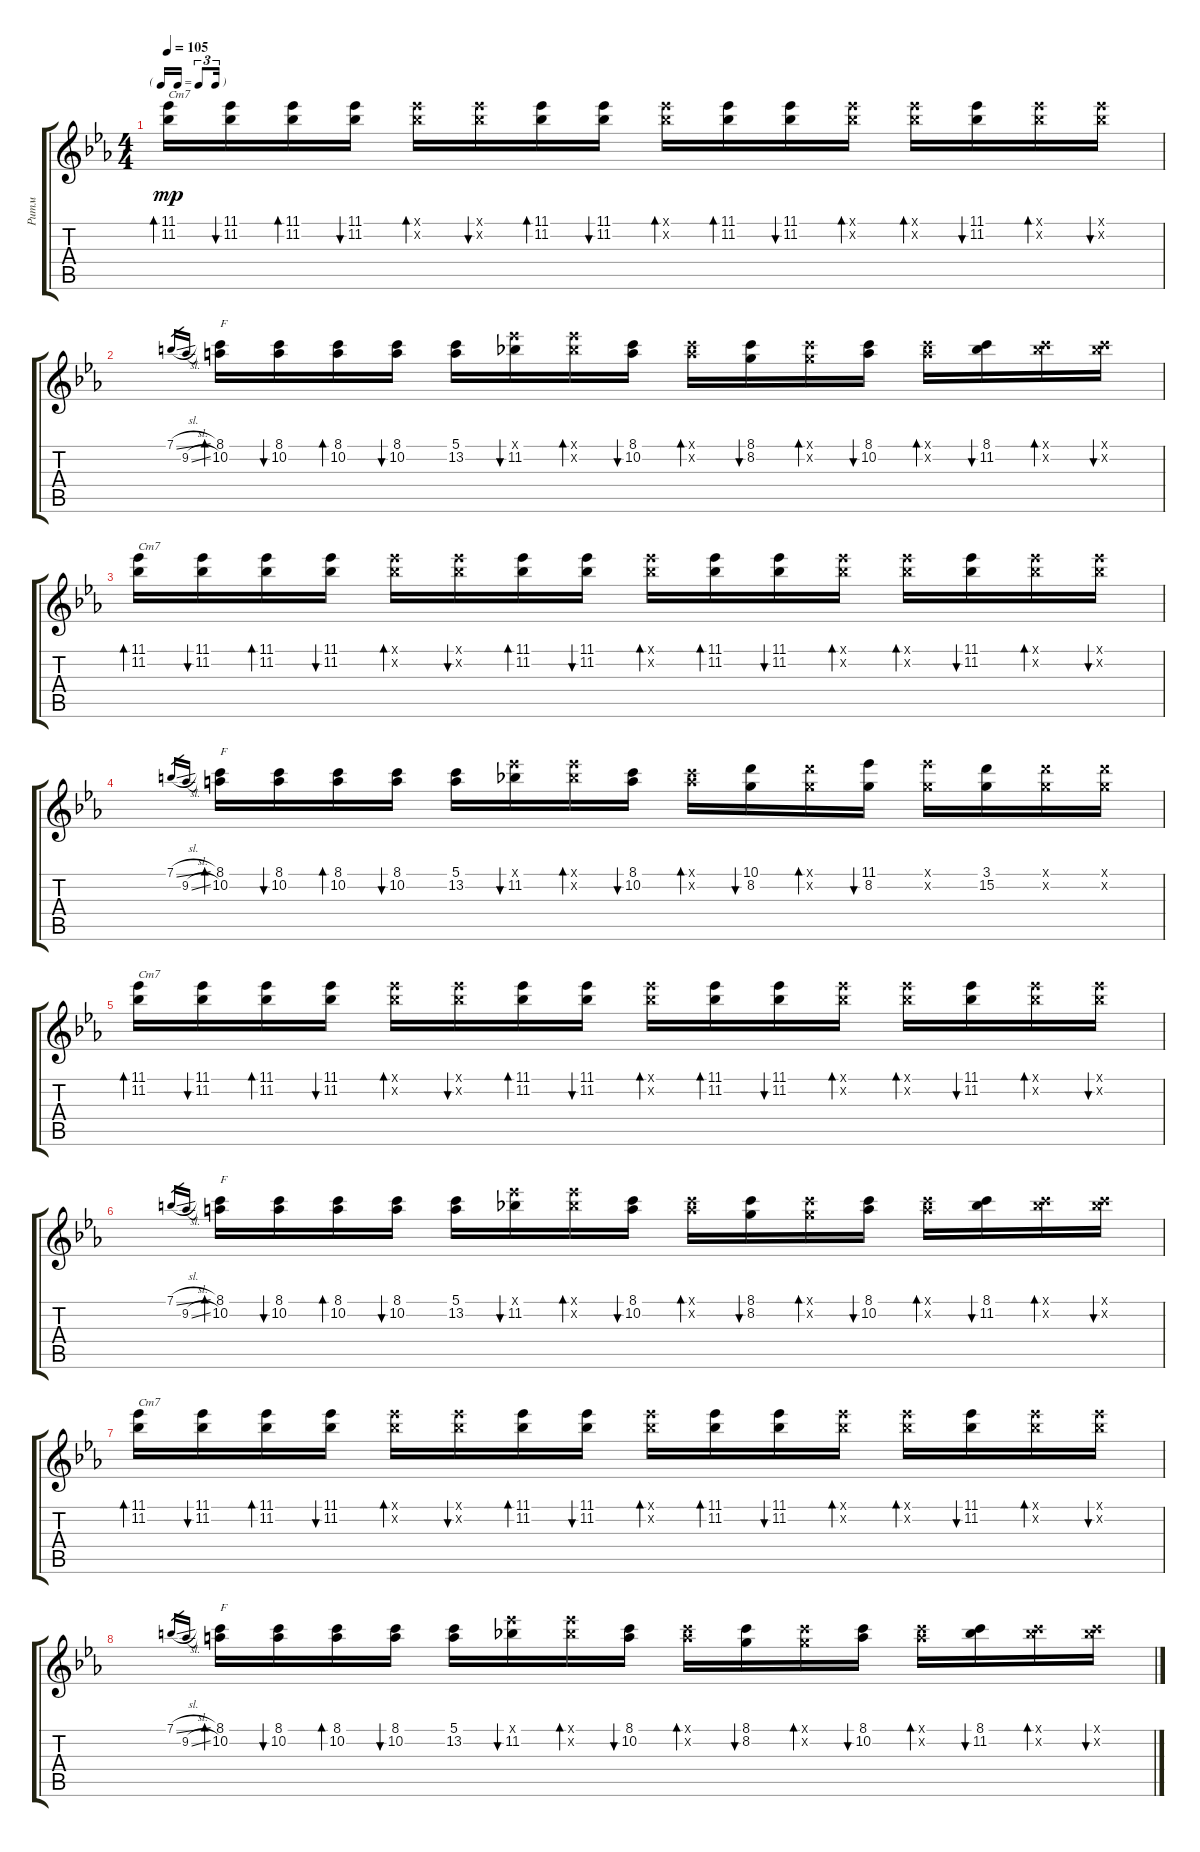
\track ("Ритм" "Ритм") {instrument electricguitarjazz}
\staff {score tabs}
\tuning (E4 B3 G3 D3 A2 E2) {hide}
\ts (4 4)
\tf triplet16th
\tempo 105
\clef g2
\ks cminor
(11.1 11.2).16{bd 30 txt "Cm7" dy mp} (11.1 11.2).16{bu 30} (11.1 11.2).16{bd 30} (11.1 11.2).16{bu 30} (11.1{x} 11.2{x}).16{bd 30} (11.1{x} 11.2{x}).16{bu 30} (11.1 11.2).16{bd 30} (11.1 11.2).16{bu 30} (11.1{x} 11.2{x}).16{bd 30} (11.1 11.2).16{bd 30} (11.1 11.2).16{bu 30} (11.1{x} 11.2{x}).16{bd 30} (11.1{x} 11.2{x}).16{bd 30} (11.1 11.2).16{bu 30} (11.1{x} 11.2{x}).16{bd 30} (11.1{x} 11.2{x}).16{bu 30} |
7.1{sl}.16{gr} 9.2{sl}.16{gr} (8.1 10.2).16{bd 30 txt "F"} (8.1 10.2).16{bu 30} (8.1 10.2).16{bd 30} (8.1 10.2).16{bu 30} (5.1 13.2).16 (11.1{x} 11.2).16{bu 30} (11.1{x} 11.2{x}).16{bd 30} (8.1 10.2).16{bu 30} (8.1{x} 10.2{x}).16{bd 30} (8.1 8.2).16{bu 30} (8.1{x} 8.2{x}).16{bd 30} (8.1 10.2).16{bu 30} (8.1{x} 10.2{x}).16{bd 30} (8.1 11.2).16{bu 30} (8.1{x} 11.2{x}).16{bd 30} (8.1{x} 11.2{x}).16{bu 30} |
(11.1 11.2).16{bd 30 txt "Cm7"} (11.1 11.2).16{bu 30} (11.1 11.2).16{bd 30} (11.1 11.2).16{bu 30} (11.1{x} 11.2{x}).16{bd 30} (11.1{x} 11.2{x}).16{bu 30} (11.1 11.2).16{bd 30} (11.1 11.2).16{bu 30} (11.1{x} 11.2{x}).16{bd 30} (11.1 11.2).16{bd 30} (11.1 11.2).16{bu 30} (11.1{x} 11.2{x}).16{bd 30} (11.1{x} 11.2{x}).16{bd 30} (11.1 11.2).16{bu 30} (11.1{x} 11.2{x}).16{bd 30} (11.1{x} 11.2{x}).16{bu 30} |
7.1{sl}.16{gr} 9.2{sl}.16{gr} (8.1 10.2).16{bd 30 txt "F"} (8.1 10.2).16{bu 30} (8.1 10.2).16{bd 30} (8.1 10.2).16{bu 30} (5.1 13.2).16 (11.1{x} 11.2).16{bu 30} (11.1{x} 11.2{x}).16{bd 30} (8.1 10.2).16{bu 30} (8.1{x} 10.2{x}).16{bd 30} (10.1 8.2).16{bu 30} (10.1{x} 8.2{x}).16{bd 30} (11.1 8.2).16{bu 30} (3.1{x} 16.2{x}).16 (3.1 15.2).16 (3.1{x} 15.2{x}).16 (10.1{x} 8.2{x}).16 |
(11.1 11.2).16{bd 30 txt "Cm7"} (11.1 11.2).16{bu 30} (11.1 11.2).16{bd 30} (11.1 11.2).16{bu 30} (11.1{x} 11.2{x}).16{bd 30} (11.1{x} 11.2{x}).16{bu 30} (11.1 11.2).16{bd 30} (11.1 11.2).16{bu 30} (11.1{x} 11.2{x}).16{bd 30} (11.1 11.2).16{bd 30} (11.1 11.2).16{bu 30} (11.1{x} 11.2{x}).16{bd 30} (11.1{x} 11.2{x}).16{bd 30} (11.1 11.2).16{bu 30} (11.1{x} 11.2{x}).16{bd 30} (11.1{x} 11.2{x}).16{bu 30} |
7.1{sl}.16{gr} 9.2{sl}.16{gr} (8.1 10.2).16{bd 30 txt "F"} (8.1 10.2).16{bu 30} (8.1 10.2).16{bd 30} (8.1 10.2).16{bu 30} (5.1 13.2).16 (11.1{x} 11.2).16{bu 30} (11.1{x} 11.2{x}).16{bd 30} (8.1 10.2).16{bu 30} (8.1{x} 10.2{x}).16{bd 30} (8.1 8.2).16{bu 30} (8.1{x} 8.2{x}).16{bd 30} (8.1 10.2).16{bu 30} (8.1{x} 10.2{x}).16{bd 30} (8.1 11.2).16{bu 30} (8.1{x} 11.2{x}).16{bd 30} (8.1{x} 11.2{x}).16{bu 30} |
(11.1 11.2).16{bd 30 txt "Cm7"} (11.1 11.2).16{bu 30} (11.1 11.2).16{bd 30} (11.1 11.2).16{bu 30} (11.1{x} 11.2{x}).16{bd 30} (11.1{x} 11.2{x}).16{bu 30} (11.1 11.2).16{bd 30} (11.1 11.2).16{bu 30} (11.1{x} 11.2{x}).16{bd 30} (11.1 11.2).16{bd 30} (11.1 11.2).16{bu 30} (11.1{x} 11.2{x}).16{bd 30} (11.1{x} 11.2{x}).16{bd 30} (11.1 11.2).16{bu 30} (11.1{x} 11.2{x}).16{bd 30} (11.1{x} 11.2{x}).16{bu 30} |
7.1{sl}.16{gr} 9.2{sl}.16{gr} (8.1 10.2).16{bd 30 txt "F"} (8.1 10.2).16{bu 30} (8.1 10.2).16{bd 30} (8.1 10.2).16{bu 30} (5.1 13.2).16 (11.1{x} 11.2).16{bu 30} (11.1{x} 11.2{x}).16{bd 30} (8.1 10.2).16{bu 30} (8.1{x} 10.2{x}).16{bd 30} (8.1 8.2).16{bu 30} (8.1{x} 8.2{x}).16{bd 30} (8.1 10.2).16{bu 30} (8.1{x} 10.2{x}).16{bd 30} (8.1 11.2).16{bu 30} (8.1{x} 11.2{x}).16{bd 30} (8.1{x} 11.2{x}).16{bu 30}
